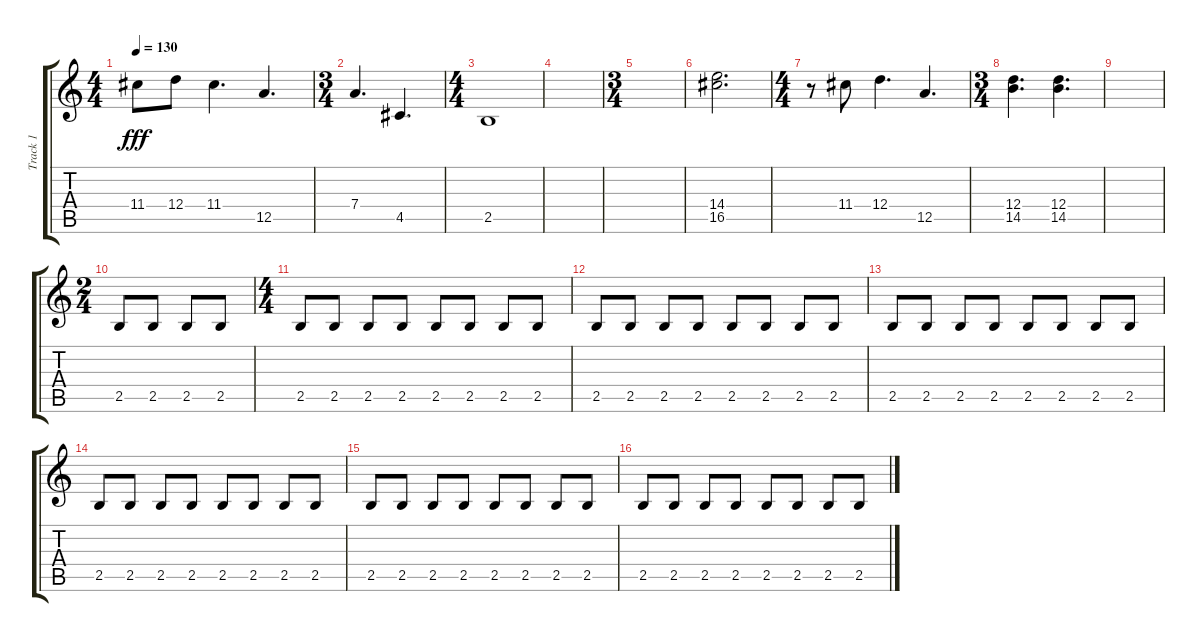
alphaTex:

\track ("Track 1" "Track 1") {instrument acousticguitarsteel}
\staff {score tabs}
\tuning (E4 B3 G3 D3 A2 E2) {hide}
\ts (4 4)
\tempo 130
\clef g2
\ks c
11.4.8{dy fff} 12.4.8 11.4.4{d} 12.5.4{d} |
\ts (3 4)
7.4.4{d} 4.5.4{d} |
\ts (4 4)
2.5.1 |
|
\ts (3 4)
|
(14.4 16.5).2{d} |
\ts (4 4)
r.8 11.4.8 12.4.4{d} 12.5.4{d} |
\ts (3 4)
(12.4 14.5).4{d} (12.4 14.5).4{d} |
|
\ts (2 4)
2.5.8 2.5.8 2.5.8 2.5.8 |
\ts (4 4)
2.5.8 2.5.8 2.5.8 2.5.8 2.5.8 2.5.8 2.5.8 2.5.8 |
2.5.8 2.5.8 2.5.8 2.5.8 2.5.8 2.5.8 2.5.8 2.5.8 |
2.5.8 2.5.8 2.5.8 2.5.8 2.5.8 2.5.8 2.5.8 2.5.8 |
2.5.8 2.5.8 2.5.8 2.5.8 2.5.8 2.5.8 2.5.8 2.5.8 |
2.5.8 2.5.8 2.5.8 2.5.8 2.5.8 2.5.8 2.5.8 2.5.8 |
2.5.8 2.5.8 2.5.8 2.5.8 2.5.8 2.5.8 2.5.8 2.5.8
